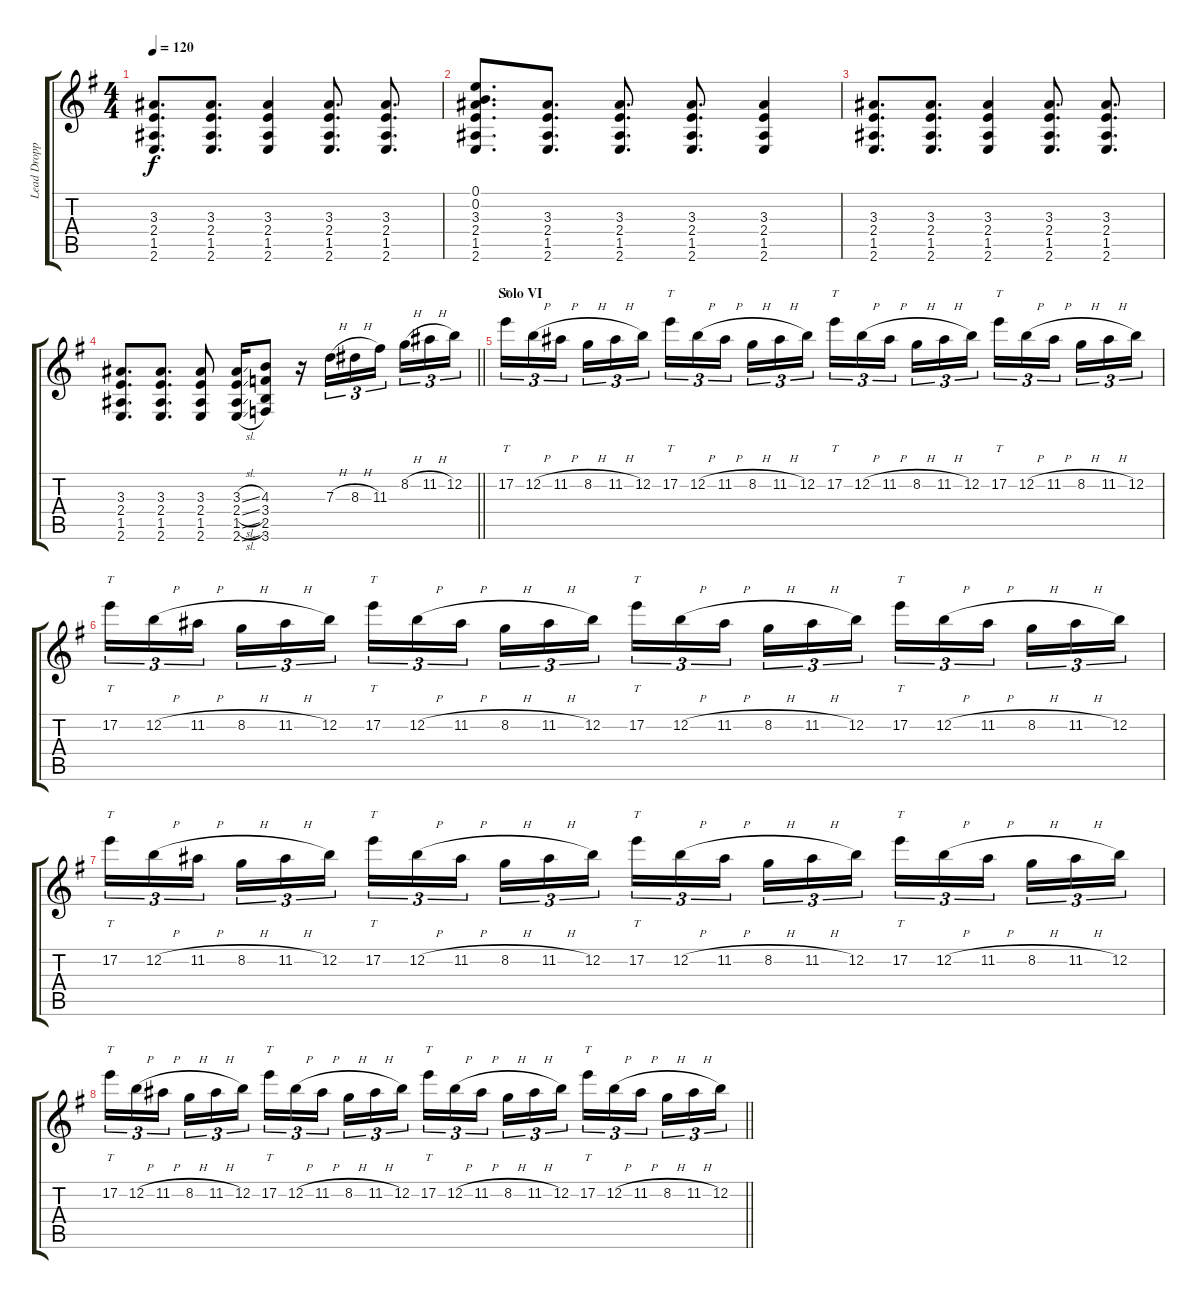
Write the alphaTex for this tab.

\track ("Lead Dropped D " "Lead Dropp") {instrument distortionguitar}
\staff {score tabs}
\tuning (E4 B3 G3 D3 A2 D2) {hide}
\ts (4 4)
\tempo 120
\clef g2
\ks eminor
(3.3 2.4 1.5 2.6).8{d dy f} (3.3 2.4 1.5 2.6).8{d} (3.3 2.4 1.5 2.6).4 (3.3 2.4 1.5 2.6).8{d} (3.3 2.4 1.5 2.6).8{d} |
(0.1 0.2 3.3 2.4 1.5 2.6).8{d} (3.3 2.4 1.5 2.6).8{d} (3.3 2.4 1.5 2.6).8{d} (3.3 2.4 1.5 2.6).8{d} (3.3 2.4 1.5 2.6).4 |
(3.3 2.4 1.5 2.6).8{d} (3.3 2.4 1.5 2.6).8{d} (3.3 2.4 1.5 2.6).4 (3.3 2.4 1.5 2.6).8{d} (3.3 2.4 1.5 2.6).8{d} |
\barLineRight lightlight
(3.3 2.4 1.5 2.6).8{d} (3.3 2.4 1.5 2.6).8{d} (3.3 2.4 1.5 2.6).8 (3.3{sl} 2.4{sl} 1.5{sl} 2.6{sl}).16 (4.3 3.4 2.5 3.6).8 r.16 7.3{h}.16{tu (3 2)} 8.3{h}.16{tu (3 2)} 11.3.16{tu (3 2) beam splitsecondary} 8.2{h}.16{tu (3 2)} 11.2{h}.16{tu (3 2)} 12.2.16{tu (3 2)} |
\section ("" "Solo VI")
17.2.16{tt tu (3 2)} 12.2{h}.16{tu (3 2)} 11.2{h}.16{tu (3 2) beam splitsecondary} 8.2{h}.16{tu (3 2)} 11.2{h}.16{tu (3 2)} 12.2.16{tu (3 2)} 17.2.16{tt tu (3 2)} 12.2{h}.16{tu (3 2)} 11.2{h}.16{tu (3 2) beam splitsecondary} 8.2{h}.16{tu (3 2)} 11.2{h}.16{tu (3 2)} 12.2.16{tu (3 2)} 17.2.16{tt tu (3 2)} 12.2{h}.16{tu (3 2)} 11.2{h}.16{tu (3 2) beam splitsecondary} 8.2{h}.16{tu (3 2)} 11.2{h}.16{tu (3 2)} 12.2.16{tu (3 2)} 17.2.16{tt tu (3 2)} 12.2{h}.16{tu (3 2)} 11.2{h}.16{tu (3 2) beam splitsecondary} 8.2{h}.16{tu (3 2)} 11.2{h}.16{tu (3 2)} 12.2.16{tu (3 2)} |
17.2.16{tt tu (3 2)} 12.2{h}.16{tu (3 2)} 11.2{h}.16{tu (3 2) beam splitsecondary} 8.2{h}.16{tu (3 2)} 11.2{h}.16{tu (3 2)} 12.2.16{tu (3 2)} 17.2.16{tt tu (3 2)} 12.2{h}.16{tu (3 2)} 11.2{h}.16{tu (3 2) beam splitsecondary} 8.2{h}.16{tu (3 2)} 11.2{h}.16{tu (3 2)} 12.2.16{tu (3 2)} 17.2.16{tt tu (3 2)} 12.2{h}.16{tu (3 2)} 11.2{h}.16{tu (3 2) beam splitsecondary} 8.2{h}.16{tu (3 2)} 11.2{h}.16{tu (3 2)} 12.2.16{tu (3 2)} 17.2.16{tt tu (3 2)} 12.2{h}.16{tu (3 2)} 11.2{h}.16{tu (3 2) beam splitsecondary} 8.2{h}.16{tu (3 2)} 11.2{h}.16{tu (3 2)} 12.2.16{tu (3 2)} |
17.2.16{tt tu (3 2)} 12.2{h}.16{tu (3 2)} 11.2{h}.16{tu (3 2) beam splitsecondary} 8.2{h}.16{tu (3 2)} 11.2{h}.16{tu (3 2)} 12.2.16{tu (3 2)} 17.2.16{tt tu (3 2)} 12.2{h}.16{tu (3 2)} 11.2{h}.16{tu (3 2) beam splitsecondary} 8.2{h}.16{tu (3 2)} 11.2{h}.16{tu (3 2)} 12.2.16{tu (3 2)} 17.2.16{tt tu (3 2)} 12.2{h}.16{tu (3 2)} 11.2{h}.16{tu (3 2) beam splitsecondary} 8.2{h}.16{tu (3 2)} 11.2{h}.16{tu (3 2)} 12.2.16{tu (3 2)} 17.2.16{tt tu (3 2)} 12.2{h}.16{tu (3 2)} 11.2{h}.16{tu (3 2) beam splitsecondary} 8.2{h}.16{tu (3 2)} 11.2{h}.16{tu (3 2)} 12.2.16{tu (3 2)} |
\barLineRight lightlight
17.2.16{tt tu (3 2)} 12.2{h}.16{tu (3 2)} 11.2{h}.16{tu (3 2) beam splitsecondary} 8.2{h}.16{tu (3 2)} 11.2{h}.16{tu (3 2)} 12.2.16{tu (3 2)} 17.2.16{tt tu (3 2)} 12.2{h}.16{tu (3 2)} 11.2{h}.16{tu (3 2) beam splitsecondary} 8.2{h}.16{tu (3 2)} 11.2{h}.16{tu (3 2)} 12.2.16{tu (3 2)} 17.2.16{tt tu (3 2)} 12.2{h}.16{tu (3 2)} 11.2{h}.16{tu (3 2) beam splitsecondary} 8.2{h}.16{tu (3 2)} 11.2{h}.16{tu (3 2)} 12.2.16{tu (3 2)} 17.2.16{tt tu (3 2)} 12.2{h}.16{tu (3 2)} 11.2{h}.16{tu (3 2) beam splitsecondary} 8.2{h}.16{tu (3 2)} 11.2{h}.16{tu (3 2)} 12.2.16{tu (3 2)}
